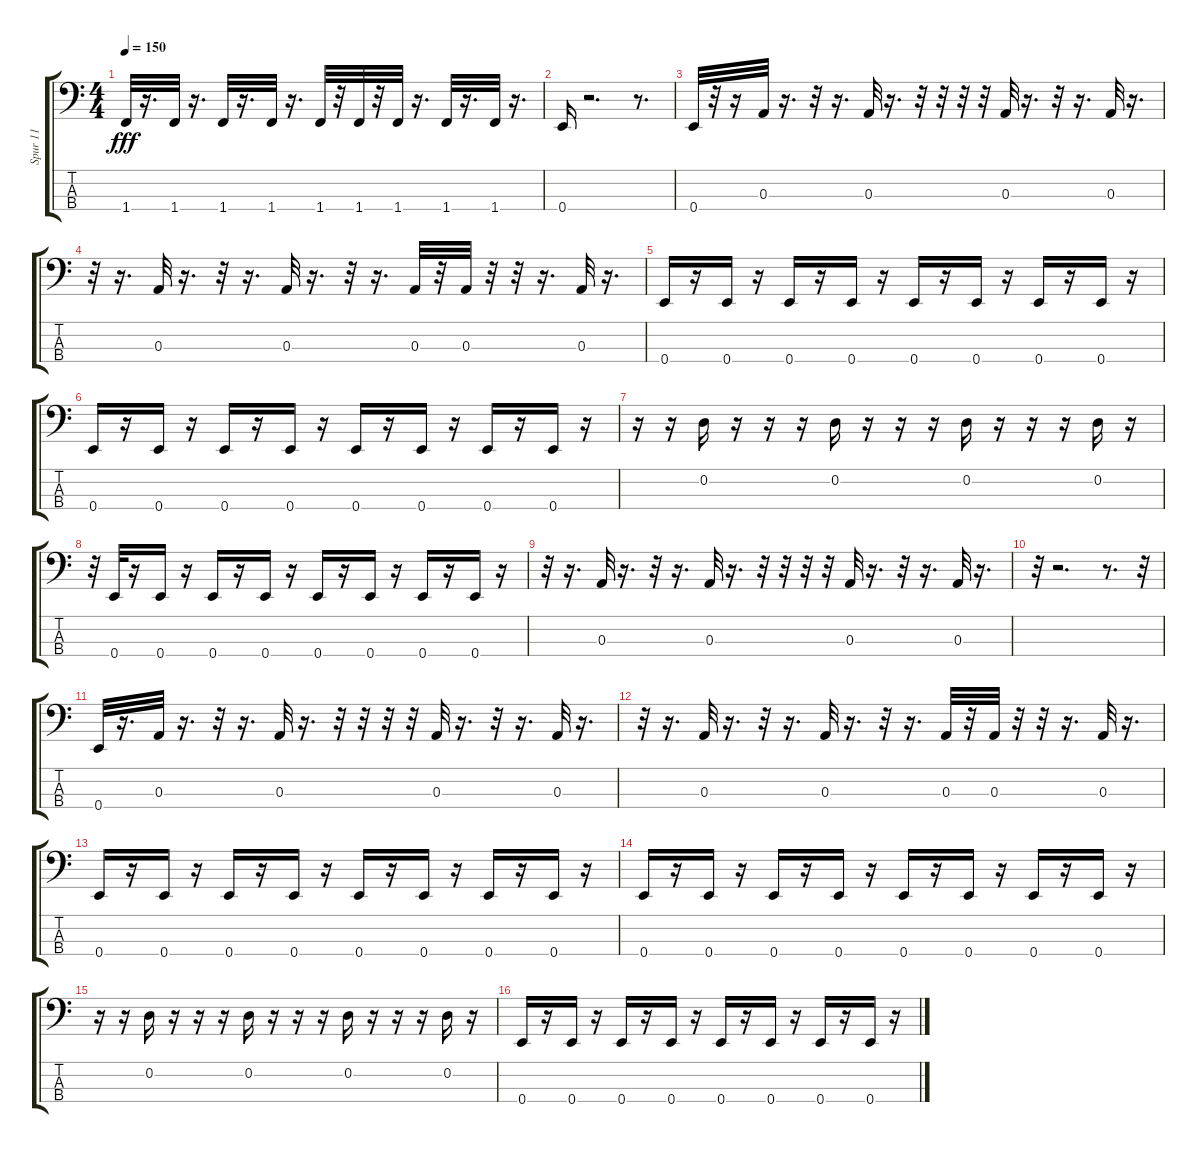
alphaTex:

\track ("Spur 11" "Spur 11") {instrument synthbass1}
\staff {score tabs}
\tuning (G2 D2 A1 E1) {hide}
\ts (4 4)
\tempo 150
\clef f4
\ks c
1.4.32{dy fff} r.16{d} 1.4.32 r.16{d} 1.4.32 r.16{d} 1.4.32 r.16{d} 1.4.32 r.32 1.4.32 r.32 1.4.32 r.16{d} 1.4.32 r.16{d} 1.4.32 r.16{d} |
0.4.16 r.2{d} r.8{d} |
0.4.32 r.32 r.16 0.3.32 r.16{d} r.32 r.16{d} 0.3.32 r.16{d} r.32 r.32 r.32 r.32 0.3.32 r.16{d} r.32 r.16{d} 0.3.32 r.16{d} |
r.32 r.16{d} 0.3.32 r.16{d} r.32 r.16{d} 0.3.32 r.16{d} r.32 r.16{d} 0.3.32 r.32 0.3.32 r.32 r.32 r.16{d} 0.3.32 r.16{d} |
0.4.16 r.16 0.4.16 r.16 0.4.16 r.16 0.4.16 r.16 0.4.16 r.16 0.4.16 r.16 0.4.16 r.16 0.4.16 r.16 |
0.4.16 r.16 0.4.16 r.16 0.4.16 r.16 0.4.16 r.16 0.4.16 r.16 0.4.16 r.16 0.4.16 r.16 0.4.16 r.16 |
r.16 r.16 0.2.16 r.16 r.16 r.16 0.2.16 r.16 r.16 r.16 0.2.16 r.16 r.16 r.16 0.2.16 r.16 |
r.32 0.4.32 r.16 0.4.16 r.16 0.4.16 r.16 0.4.16 r.16 0.4.16 r.16 0.4.16 r.16 0.4.16 r.16 0.4.16 r.16 |
r.32 r.16{d} 0.3.32 r.16{d} r.32 r.16{d} 0.3.32 r.16{d} r.32 r.32 r.32 r.32 0.3.32 r.16{d} r.32 r.16{d} 0.3.32 r.16{d} |
r.32 r.2{d} r.8{d} r.32 |
0.4.32 r.16{d} 0.3.32 r.16{d} r.32 r.16{d} 0.3.32 r.16{d} r.32 r.32 r.32 r.32 0.3.32 r.16{d} r.32 r.16{d} 0.3.32 r.16{d} |
r.32 r.16{d} 0.3.32 r.16{d} r.32 r.16{d} 0.3.32 r.16{d} r.32 r.16{d} 0.3.32 r.32 0.3.32 r.32 r.32 r.16{d} 0.3.32 r.16{d} |
0.4.16 r.16 0.4.16 r.16 0.4.16 r.16 0.4.16 r.16 0.4.16 r.16 0.4.16 r.16 0.4.16 r.16 0.4.16 r.16 |
0.4.16 r.16 0.4.16 r.16 0.4.16 r.16 0.4.16 r.16 0.4.16 r.16 0.4.16 r.16 0.4.16 r.16 0.4.16 r.16 |
r.16 r.16 0.2.16 r.16 r.16 r.16 0.2.16 r.16 r.16 r.16 0.2.16 r.16 r.16 r.16 0.2.16 r.16 |
0.4.16 r.16 0.4.16 r.16 0.4.16 r.16 0.4.16 r.16 0.4.16 r.16 0.4.16 r.16 0.4.16 r.16 0.4.16 r.16
